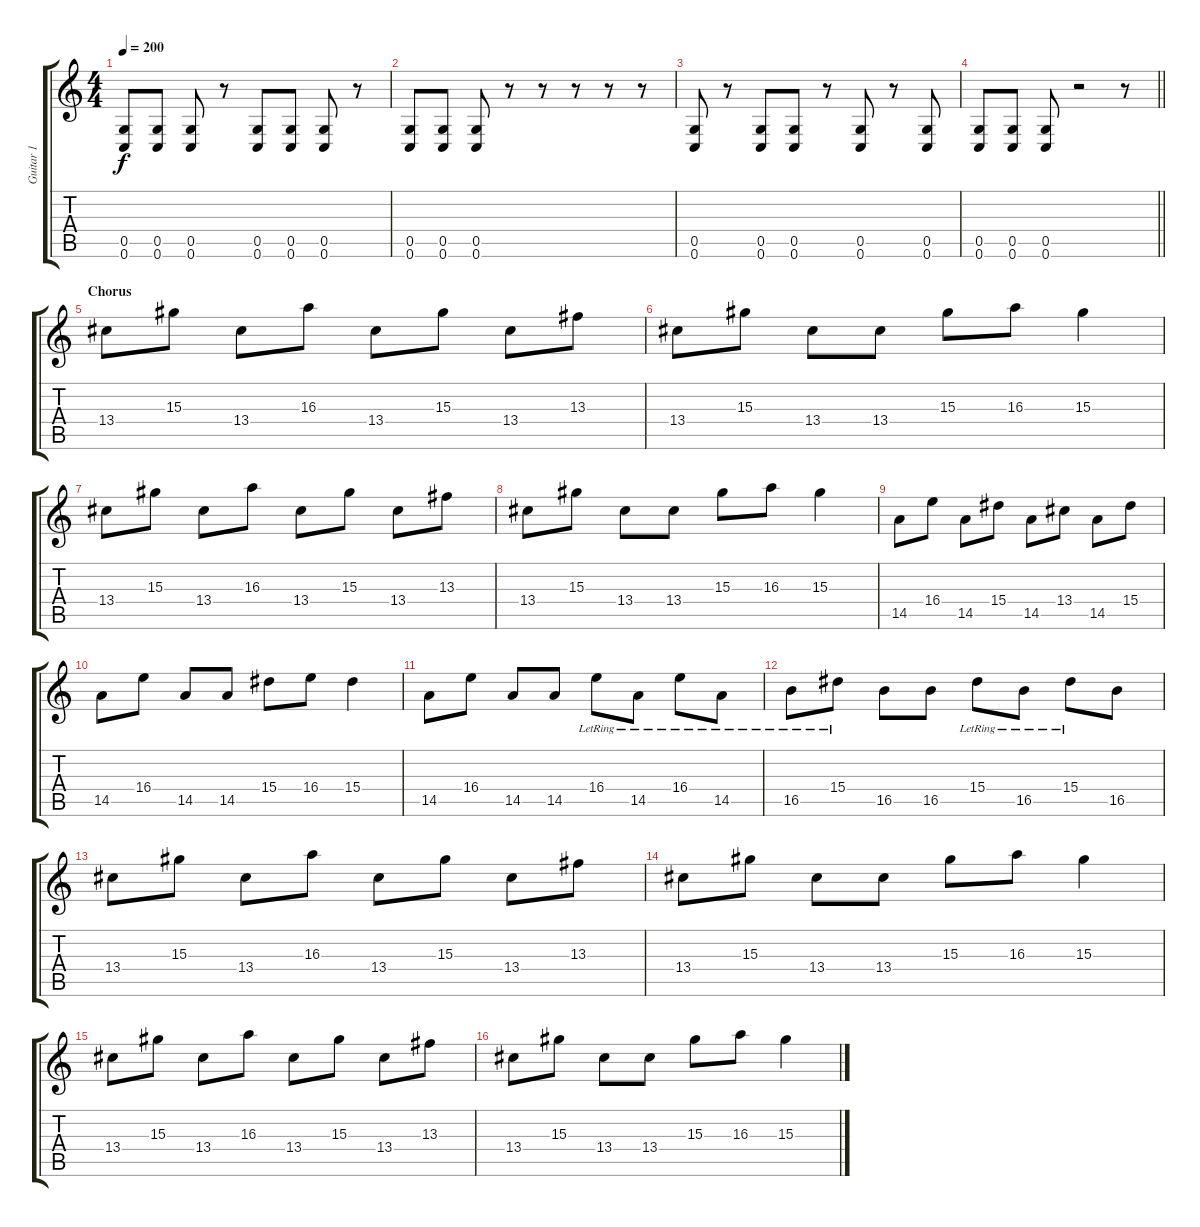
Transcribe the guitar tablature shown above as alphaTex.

\track ("Guitar 1" "Guitar 1") {instrument distortionguitar}
\staff {score tabs}
\tuning (D4 A3 F3 C3 G2 C2) {hide}
\ts (4 4)
\tempo 200
\clef g2
\ks c
(0.5 0.6).8{dy f} (0.5 0.6).8 (0.5 0.6).8 r.8 (0.5 0.6).8 (0.5 0.6).8 (0.5 0.6).8 r.8 |
(0.5 0.6).8 (0.5 0.6).8 (0.5 0.6).8 r.8 r.8 r.8 r.8 r.8 |
(0.5 0.6).8 r.8 (0.5 0.6).8 (0.5 0.6).8 r.8 (0.5 0.6).8 r.8 (0.5 0.6).8 |
\barLineRight lightlight
(0.5 0.6).8 (0.5 0.6).8 (0.5 0.6).8 r.2 r.8 |
\section ("" "Chorus")
13.4.8 15.3.8 13.4.8 16.3.8 13.4.8 15.3.8 13.4.8 13.3.8 |
13.4.8 15.3.8 13.4.8 13.4.8 15.3.8 16.3.8 15.3.4 |
13.4.8 15.3.8 13.4.8 16.3.8 13.4.8 15.3.8 13.4.8 13.3.8 |
13.4.8 15.3.8 13.4.8 13.4.8 15.3.8 16.3.8 15.3.4 |
14.5.8 16.4.8 14.5.8 15.4.8 14.5.8 13.4.8 14.5.8 15.4.8 |
14.5.8 16.4.8 14.5.8 14.5.8 15.4.8 16.4.8 15.4.4 |
14.5.8 16.4.8 14.5.8 14.5.8 16.4{lr}.8 14.5{lr}.8 16.4{lr}.8 14.5{lr}.8 |
16.5{lr}.8 15.4{lr}.8 16.5.8 16.5.8 15.4{lr}.8 16.5{lr}.8 15.4{lr}.8 16.5.8 |
13.4.8 15.3.8 13.4.8 16.3.8 13.4.8 15.3.8 13.4.8 13.3.8 |
13.4.8 15.3.8 13.4.8 13.4.8 15.3.8 16.3.8 15.3.4 |
13.4.8 15.3.8 13.4.8 16.3.8 13.4.8 15.3.8 13.4.8 13.3.8 |
13.4.8 15.3.8 13.4.8 13.4.8 15.3.8 16.3.8 15.3.4
